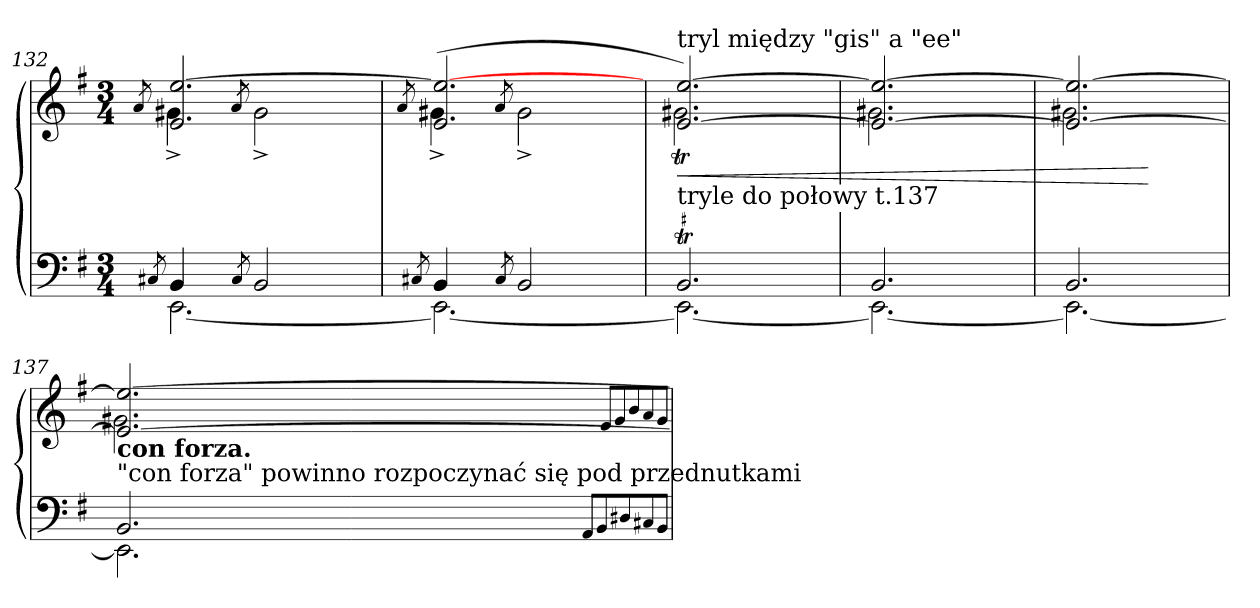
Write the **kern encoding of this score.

**kern	**kern	**dynam
*part1	*part1	*part1
*staff2	*staff1	*staff1/2
*clefF4	*clefG2	*
*k[f#]	*k[f#]	*
*M3/4	*M3/4	*
=132	=132	=132
8qC#X/	8qa/	.
*^	*^	*
4BB	2.EE_	2.e 2.ee_	4g#X^	.
8qC#/	.	.	8qa/	.
2BB	.	.	2g#^	.
=133	=133	=133	=133	=133
8qC#X/	.	8qa/	.	.
4BB	2.EE_	2.e 2.ee_	(>4g#X^	.
8qC#/	.	.	8qa/	.
2BB	.	.	2g#^	.
=134	=134	=134	=134	=134
!	!	!LO:TX:a:t=tryl między "gis" a "ee"	!	!
!LO:TX:a:t=tryle do połowy t.137	!	!	!	!
!LO:TR:acc=#	!	!	!	!
2.BBT	2.EE_	[<2.e [2.ee)	2.g#Xt	<
=135	=135	=135	=135	=135
2.BB	2.EE_	2.e_< 2.ee_	2.g#X	.
=136	=136	=136	=136	=136
2.BB	2.EE_	2.e_< 2.ee_	2.g#X	.
*v	*v	*	*	*
*	*v	*v	*
.	.	[
=137	=137	=137
*^	*^	*
!	!	!LO:TX:b:B:t=con forza.	!	!
!	!	!LO:TX:b:t="con forza" powinno rozpoczynać się pod przednutkami	!	!
2.BB	2.EE]	2.e_ 2.ee_	2.g#X	.
*	*	*v	*v	*
.	8qqAA/L	8qqf#/L	.
.	8qqBB/	8qqg#/	.
.	8qqD#X/	8qqb/	.
.	8qqC#X/	8qqa/	.
.	8qqBB/J	8qqg#/J	.
*v	*v	*	*
=	=	=
*-	*-	*-
